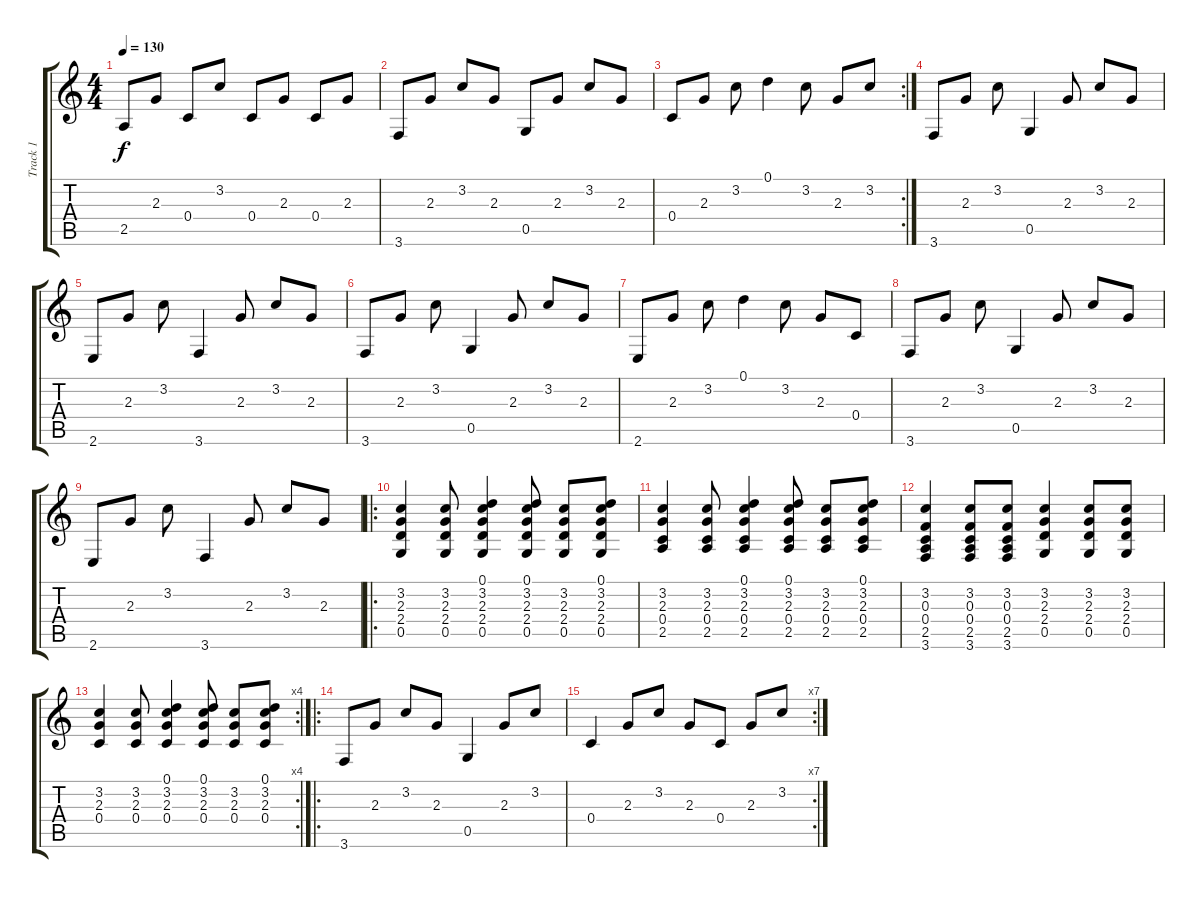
\track ("Track 1" "Track 1") {instrument acousticguitarsteel}
\staff {score tabs}
\tuning (D4 A3 F3 C3 G2 D2) {hide}
\ts (4 4)
\tempo 130
\clef g2
\ks c
2.5.8{dy f} 2.3.8 0.4.8 3.2.8 0.4.8 2.3.8 0.4.8 2.3.8 |
3.6.8 2.3.8 3.2.8 2.3.8 0.5.8 2.3.8 3.2.8 2.3.8 |
\rc 2
0.4.8 2.3.8 3.2.8 0.1.4 3.2.8 2.3.8 3.2.8 |
3.6.8 2.3.8 3.2.8 0.5.4 2.3.8 3.2.8 2.3.8 |
2.6.8 2.3.8 3.2.8 3.6.4 2.3.8 3.2.8 2.3.8 |
3.6.8 2.3.8 3.2.8 0.5.4 2.3.8 3.2.8 2.3.8 |
2.6.8 2.3.8 3.2.8 0.1.4 3.2.8 2.3.8 0.4.8 |
3.6.8 2.3.8 3.2.8 0.5.4 2.3.8 3.2.8 2.3.8 |
2.6.8 2.3.8 3.2.8 3.6.4 2.3.8 3.2.8 2.3.8 |
\ro
(3.2 2.3 2.4 0.5).4 (3.2 2.3 2.4 0.5).8 (0.1 3.2 2.3 2.4 0.5).4 (0.1 3.2 2.3 2.4 0.5).8 (3.2 2.3 2.4 0.5).8 (0.1 3.2 2.3 2.4 0.5).8 |
(3.2 2.3 0.4 2.5).4 (3.2 2.3 0.4 2.5).8 (0.1 3.2 2.3 0.4 2.5).4 (0.1 3.2 2.3 0.4 2.5).8 (3.2 2.3 0.4 2.5).8 (0.1 3.2 2.3 0.4 2.5).8 |
(3.2 0.3 0.4 2.5 3.6).4 (3.2 0.3 0.4 2.5 3.6).8 (3.2 0.3 0.4 2.5 3.6).8 (3.2 2.3 2.4 0.5).4 (3.2 2.3 2.4 0.5).8 (3.2 2.3 2.4 0.5).8 |
\rc 4
(3.2 2.3 0.4).4 (3.2 2.3 0.4).8 (0.1 3.2 2.3 0.4).4 (0.1 3.2 2.3 0.4).8 (3.2 2.3 0.4).8 (0.1 3.2 2.3 0.4).8 |
\ro
3.6.8 2.3.8 3.2.8 2.3.8 0.5.4 2.3.8 3.2.8 |
\rc 7
0.4.4 2.3.8 3.2.8 2.3.8 0.4.8 2.3.8 3.2.8
